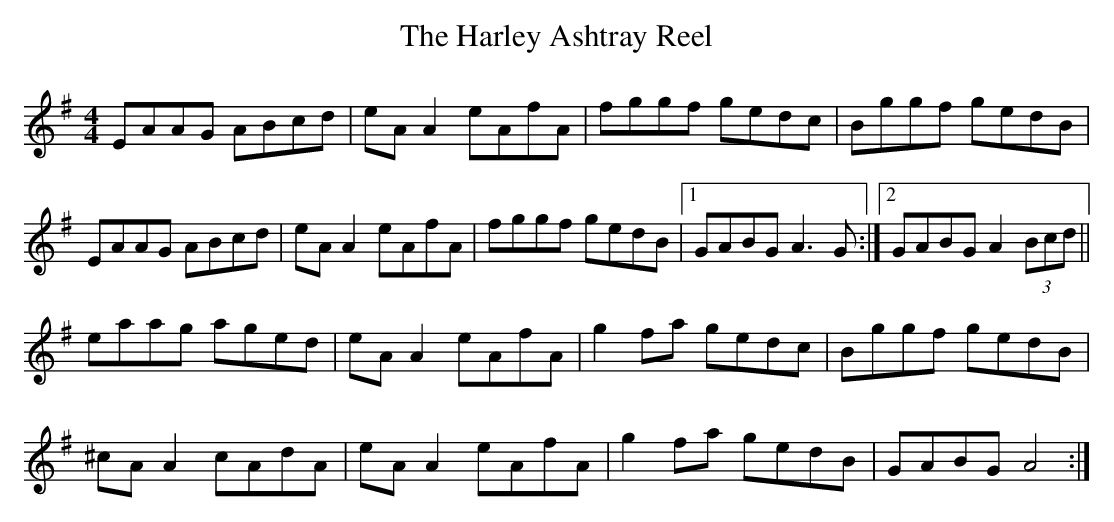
X:1
T:The Harley Ashtray Reel
M:4/4
L:1/8
K:G
EAAG ABcd | eAA2 eAfA | fggf gedc | Bggf gedB |
EAAG ABcd | eAA2 eAfA | fggf gedB |1 GABG A3G :|2 GABG A2(3Bcd ||
eaag aged | eAA2 eAfA | g2fa gedc | Bggf gedB |
^cAA2 cAdA | eAA2 eAfA | g2fa gedB | GABG A4 :|
